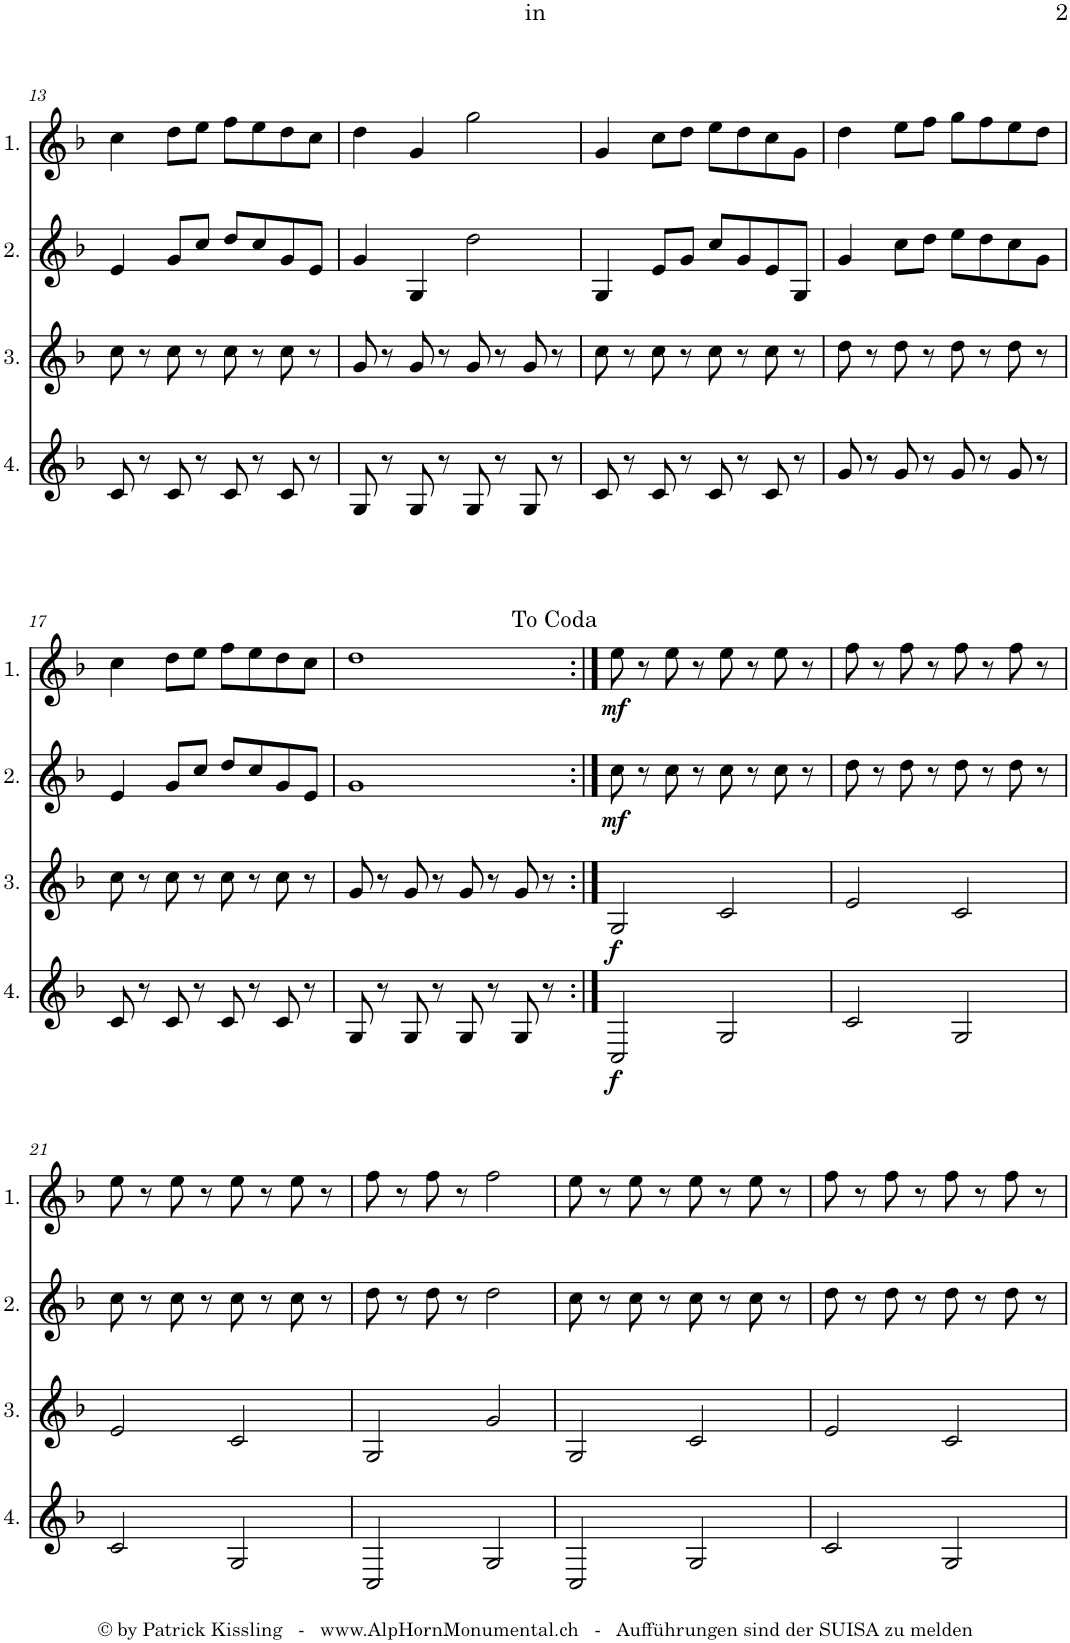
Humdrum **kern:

**kern	**dynam	**kern	**dynam	**kern	**dynam	**kern	**dynam
*part4	*part4	*part3	*part3	*part2	*part2	*part1	*part1
*staff4	*staff4	*staff3	*staff3	*staff2	*staff2	*staff1	*staff1
*I"4.	*	*I"3.	*	*I"2.	*	*I"1.	*
!!LO:PB:g=z
*clefG2	*	*clefG2	*	*clefG2	*	*clefG2	*
*Trd4c7	*	*Trd4c7	*	*Trd4c7	*	*Trd4c7	*
*k[b-]	*	*k[b-]	*	*k[b-]	*	*k[b-]	*
*M4/4	*	*M4/4	*	*M4/4	*	*M4/4	*
=13	=13	=13	=13	=13	=13	=13	=13
8c/	.	8cc\	.	4e/	.	4cc\	.
8r	.	8r	.	.	.	.	.
8c/	.	8cc\	.	8g/L	.	8dd\L	.
8r	.	8r	.	8cc/J	.	8ee\J	.
8c/	.	8cc\	.	8dd/L	.	8ff\L	.
8r	.	8r	.	8cc/	.	8ee\	.
8c/	.	8cc\	.	8g/	.	8dd\	.
8r	.	8r	.	8e/J	.	8cc\J	.
=14	=14	=14	=14	=14	=14	=14	=14
8G/	.	8g/	.	4g/	.	4dd\	.
8r	.	8r	.	.	.	.	.
8G/	.	8g/	.	4G/	.	4g/	.
8r	.	8r	.	.	.	.	.
8G/	.	8g/	.	2dd\	.	2gg\	.
8r	.	8r	.	.	.	.	.
8G/	.	8g/	.	.	.	.	.
8r	.	8r	.	.	.	.	.
=15	=15	=15	=15	=15	=15	=15	=15
8c/	.	8cc\	.	4G/	.	4g/	.
8r	.	8r	.	.	.	.	.
8c/	.	8cc\	.	8e/L	.	8cc\L	.
8r	.	8r	.	8g/J	.	8dd\J	.
8c/	.	8cc\	.	8cc/L	.	8ee\L	.
8r	.	8r	.	8g/	.	8dd\	.
8c/	.	8cc\	.	8e/	.	8cc\	.
8r	.	8r	.	8G/J	.	8g\J	.
=16	=16	=16	=16	=16	=16	=16	=16
8g/	.	8dd\	.	4g/	.	4dd\	.
8r	.	8r	.	.	.	.	.
8g/	.	8dd\	.	8cc\L	.	8ee\L	.
8r	.	8r	.	8dd\J	.	8ff\J	.
8g/	.	8dd\	.	8ee\L	.	8gg\L	.
8r	.	8r	.	8dd\	.	8ff\	.
8g/	.	8dd\	.	8cc\	.	8ee\	.
8r	.	8r	.	8g\J	.	8dd\J	.
!!LO:LB:g=z
=17	=17	=17	=17	=17	=17	=17	=17
8c/	.	8cc\	.	4e/	.	4cc\	.
8r	.	8r	.	.	.	.	.
8c/	.	8cc\	.	8g/L	.	8dd\L	.
8r	.	8r	.	8cc/J	.	8ee\J	.
8c/	.	8cc\	.	8dd/L	.	8ff\L	.
8r	.	8r	.	8cc/	.	8ee\	.
8c/	.	8cc\	.	8g/	.	8dd\	.
8r	.	8r	.	8e/J	.	8cc\J	.
=18	=18	=18	=18	=18	=18	=18	=18
8G/	.	8g/	.	1g	.	1dd	.
8r	.	8r	.	.	.	.	.
8G/	.	8g/	.	.	.	.	.
8r	.	8r	.	.	.	.	.
8G/	.	8g/	.	.	.	.	.
8r	.	8r	.	.	.	.	.
8G/	.	8g/	.	.	.	.	.
8r	.	8r	.	.	.	.	.
=19:|!	=19:|!	=19:|!	=19:|!	=19:|!	=19:|!	=19:|!	=19:|!
!	!LO:DY:b	!	!LO:DY:b	!	!LO:DY:b	!	!LO:DY:b
2C/	f	2G/	f	8cc\	mf	8ee\	mf
.	.	.	.	8r	.	8r	.
.	.	.	.	8cc\	.	8ee\	.
.	.	.	.	8r	.	8r	.
2G/	.	2c/	.	8cc\	.	8ee\	.
.	.	.	.	8r	.	8r	.
.	.	.	.	8cc\	.	8ee\	.
.	.	.	.	8r	.	8r	.
=20	=20	=20	=20	=20	=20	=20	=20
2c/	.	2e/	.	8dd\	.	8ff\	.
.	.	.	.	8r	.	8r	.
.	.	.	.	8dd\	.	8ff\	.
.	.	.	.	8r	.	8r	.
2G/	.	2c/	.	8dd\	.	8ff\	.
.	.	.	.	8r	.	8r	.
.	.	.	.	8dd\	.	8ff\	.
.	.	.	.	8r	.	8r	.
!!LO:LB:g=z
=21	=21	=21	=21	=21	=21	=21	=21
2c/	.	2e/	.	8cc\	.	8ee\	.
.	.	.	.	8r	.	8r	.
.	.	.	.	8cc\	.	8ee\	.
.	.	.	.	8r	.	8r	.
2G/	.	2c/	.	8cc\	.	8ee\	.
.	.	.	.	8r	.	8r	.
.	.	.	.	8cc\	.	8ee\	.
.	.	.	.	8r	.	8r	.
=22	=22	=22	=22	=22	=22	=22	=22
2C/	.	2G/	.	8dd\	.	8ff\	.
.	.	.	.	8r	.	8r	.
.	.	.	.	8dd\	.	8ff\	.
.	.	.	.	8r	.	8r	.
2G/	.	2g/	.	2dd\	.	2ff\	.
=23	=23	=23	=23	=23	=23	=23	=23
2C/	.	2G/	.	8cc\	.	8ee\	.
.	.	.	.	8r	.	8r	.
.	.	.	.	8cc\	.	8ee\	.
.	.	.	.	8r	.	8r	.
2G/	.	2c/	.	8cc\	.	8ee\	.
.	.	.	.	8r	.	8r	.
.	.	.	.	8cc\	.	8ee\	.
.	.	.	.	8r	.	8r	.
=24	=24	=24	=24	=24	=24	=24	=24
2c/	.	2e/	.	8dd\	.	8ff\	.
.	.	.	.	8r	.	8r	.
.	.	.	.	8dd\	.	8ff\	.
.	.	.	.	8r	.	8r	.
2G/	.	2c/	.	8dd\	.	8ff\	.
.	.	.	.	8r	.	8r	.
.	.	.	.	8dd\	.	8ff\	.
.	.	.	.	8r	.	8r	.
=	=	=	=	=	=	=	=
*-	*-	*-	*-	*-	*-	*-	*-
